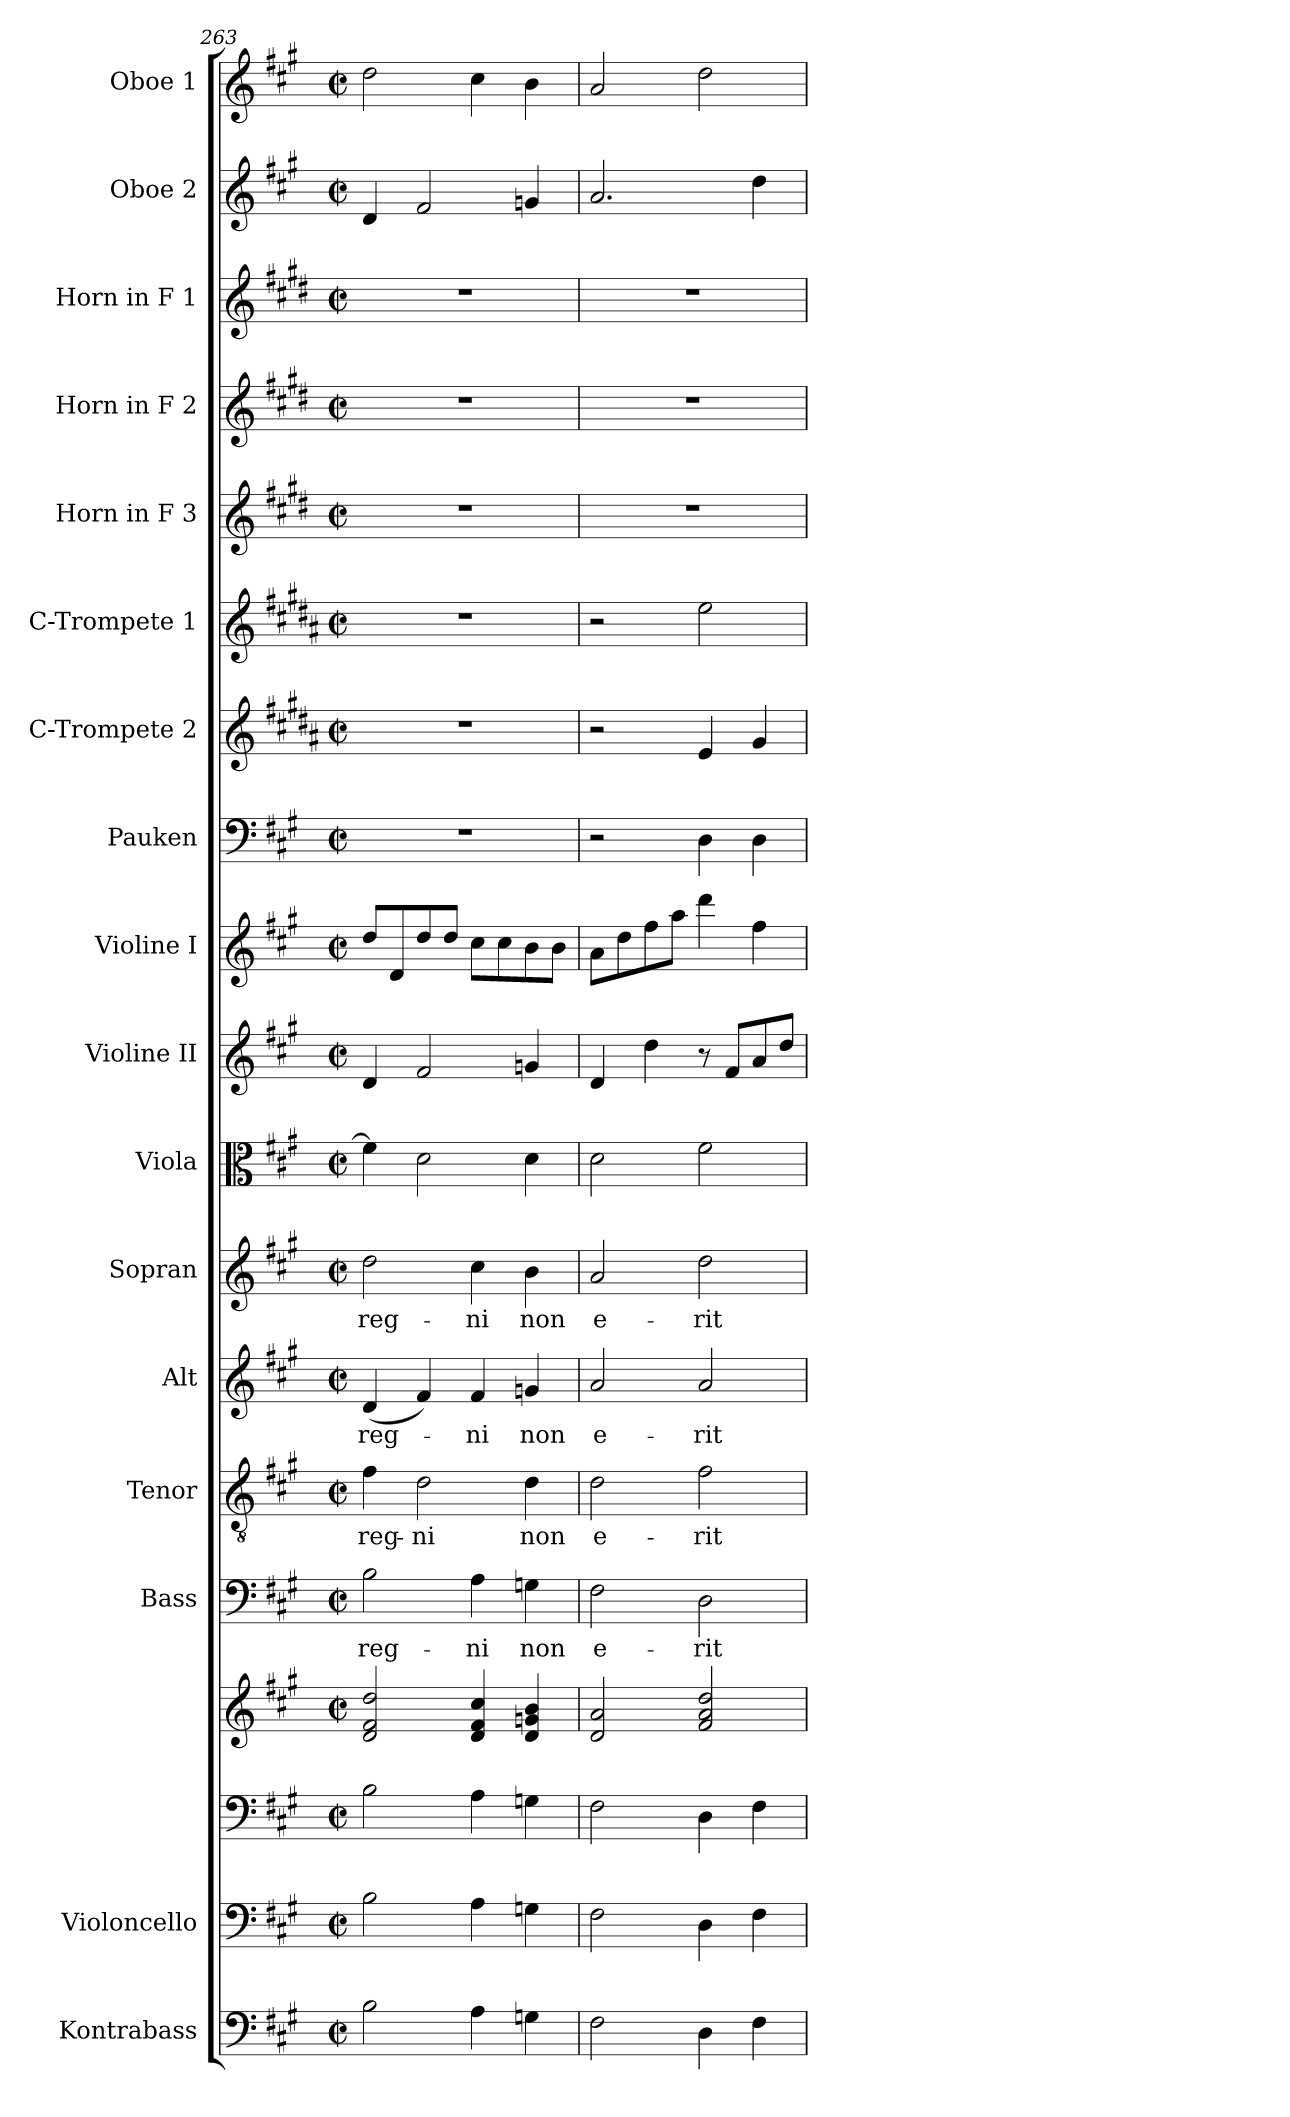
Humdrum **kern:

**kern	**kern	**kern	**kern	**kern	**text	**kern	**text	**kern	**text	**kern	**text	**kern	**kern	**kern	**kern	**kern	**kern	**kern	**kern	**kern	**kern	**kern
*part18	*part17	*part16	*part16	*part15	*part15	*part14	*part14	*part13	*part13	*part12	*part12	*part11	*part10	*part9	*part8	*part7	*part6	*part5	*part4	*part3	*part2	*part1
*staff19	*staff18	*staff17	*staff16	*staff15	*staff15	*staff14	*staff14	*staff13	*staff13	*staff12	*staff12	*staff11	*staff10	*staff9	*staff8	*staff7	*staff6	*staff5	*staff4	*staff3	*staff2	*staff1
*I"Kontrabass	*I"Violoncello	*	*	*I"Bass	*	*I"Tenor	*	*I"Alt	*	*I"Sopran	*	*I"Viola	*I"Violine II	*I"Violine I	*I"Pauken	*I"C-Trompete 2	*I"C-Trompete 1	*I"Horn in F 3	*I"Horn in F 2	*I"Horn in F 1	*I"Oboe 2	*I"Oboe 1
*I'Kb.	*I'Vc.	*	*	*I'B.	*	*I'T.	*	*I'A.	*	*I'S.	*	*I'Vla.	*I'Vl. II	*I'Vl. I	*I'Pk.	*I'C Trp. 2	*I'C Trp. 1	*	*	*	*I'Ob. 2	*I'Ob. 1
*clefF4	*clefF4	*clefF4	*clefG2	*clefF4	*	*clefGv2	*	*clefG2	*	*clefG2	*	*clefC3	*clefG2	*clefG2	*clefF4	*clefG2	*clefG2	*clefG2	*clefG2	*clefG2	*clefG2	*clefG2
*ITrd7c12	*	*	*	*	*	*	*	*	*	*	*	*	*	*	*	*ITrd1c2	*ITrd1c2	*ITrd4c7	*ITrd4c7	*ITrd4c7	*	*
*k[f#c#g#]	*k[f#c#g#]	*k[f#c#g#]	*k[f#c#g#]	*k[f#c#g#]	*	*k[f#c#g#]	*	*k[f#c#g#]	*	*k[f#c#g#]	*	*k[f#c#g#]	*k[f#c#g#]	*k[f#c#g#]	*k[f#c#g#]	*k[f#c#g#]	*k[f#c#g#]	*k[f#c#g#]	*k[f#c#g#]	*k[f#c#g#]	*k[f#c#g#]	*k[f#c#g#]
*A:	*A:	*A:	*A:	*A:	*	*A:	*	*A:	*	*A:	*	*A:	*A:	*A:	*A:	*A:	*A:	*A:	*A:	*A:	*A:	*A:
*M2/2	*M2/2	*M2/2	*M2/2	*M2/2	*	*M2/2	*	*M2/2	*	*M2/2	*	*M2/2	*M2/2	*M2/2	*M2/2	*M2/2	*M2/2	*M2/2	*M2/2	*M2/2	*M2/2	*M2/2
*met(c|)	*met(c|)	*met(c|)	*met(c|)	*met(c|)	*	*met(c|)	*	*met(c|)	*	*met(c|)	*	*met(c|)	*met(c|)	*met(c|)	*met(c|)	*met(c|)	*met(c|)	*met(c|)	*met(c|)	*met(c|)	*met(c|)	*met(c|)
=263	=263	=263	=263	=263	=263	=263	=263	=263	=263	=263	=263	=263	=263	=263	=263	=263	=263	=263	=263	=263	=263	=263
!	!	!	!	!	!LO:LY:b	!	!LO:LY:b	!	!LO:LY:b	!	!LO:LY:b	!	!	!	!	!	!	!	!	!	!	!
2BB\	2B\	2B\	2d/ 2f#/ 2dd/	2B\	reg-	4f#\	reg-	(<4d/	reg-	2dd\	reg-	4f#\]	4d/	8dd/L	1r	1r	1r	1r	1r	1r	4d/	2dd\
.	.	.	.	.	.	.	.	.	.	.	.	.	.	8d/	.	.	.	.	.	.	.	.
!	!	!	!	!	!	!	!LO:LY:b	!	!	!	!	!	!	!	!	!	!	!	!	!	!	!
.	.	.	.	.	.	2d\	-ni	4f#/)	.	.	.	2d\	2f#/	8dd/	.	.	.	.	.	.	2f#/	.
.	.	.	.	.	.	.	.	.	.	.	.	.	.	8dd/J	.	.	.	.	.	.	.	.
!	!	!	!	!	!LO:LY:b	!	!	!	!LO:LY:b	!	!LO:LY:b	!	!	!	!	!	!	!	!	!	!	!
4AA\	4A\	4A\	4d/ 4f#/ 4cc#/	4A\	-ni	.	.	4f#/	-ni	4cc#\	-ni	.	.	8cc#\L	.	.	.	.	.	.	.	4cc#\
.	.	.	.	.	.	.	.	.	.	.	.	.	.	8cc#\	.	.	.	.	.	.	.	.
!	!	!	!	!	!LO:LY:b	!	!LO:LY:b	!	!LO:LY:b	!	!LO:LY:b	!	!	!	!	!	!	!	!	!	!	!
4GGn\	4Gn\	4Gn\	4d/ 4gn/ 4b/	4Gn\	non	4d\	non	4gn/	non	4b\	non	4d\	4gn/	8b\	.	.	.	.	.	.	4gn/	4b\
.	.	.	.	.	.	.	.	.	.	.	.	.	.	8b\J	.	.	.	.	.	.	.	.
!!LO:PB:g=z
=264	=264	=264	=264	=264	=264	=264	=264	=264	=264	=264	=264	=264	=264	=264	=264	=264	=264	=264	=264	=264	=264	=264
!	!	!	!	!	!LO:LY:b	!	!LO:LY:b	!	!LO:LY:b	!	!LO:LY:b	!	!	!	!	!	!	!	!	!	!	!
2FF#\	2F#\	2F#\	2d/ 2a/	2F#\	e-	2d\	e-	2a/	e-	2a/	e-	2d\	4d/	8a\L	2r	2r	2r	1r	1r	1r	2.a/	2a/
.	.	.	.	.	.	.	.	.	.	.	.	.	.	8dd\	.	.	.	.	.	.	.	.
.	.	.	.	.	.	.	.	.	.	.	.	.	4dd\	8ff#\	.	.	.	.	.	.	.	.
.	.	.	.	.	.	.	.	.	.	.	.	.	.	8aa\J	.	.	.	.	.	.	.	.
!	!	!	!	!	!LO:LY:b	!	!LO:LY:b	!	!LO:LY:b	!	!LO:LY:b	!	!	!	!	!	!	!	!	!	!	!
4DD\	4D\	4D\	2f#/ 2a/ 2dd/	2D\	-rit	2f#\	-rit	2a/	-rit	2dd\	-rit	2f#\	8r	4ddd\	4D\	4d/	2dd\	.	.	.	.	2dd\
.	.	.	.	.	.	.	.	.	.	.	.	.	8f#/L	.	.	.	.	.	.	.	.	.
4FF#\	4F#\	4F#\	.	.	.	.	.	.	.	.	.	.	8a/	4ff#\	4D\	4f#/	.	.	.	.	4dd\	.
.	.	.	.	.	.	.	.	.	.	.	.	.	8dd/J	.	.	.	.	.	.	.	.	.
=	=	=	=	=	=	=	=	=	=	=	=	=	=	=	=	=	=	=	=	=	=	=
*-	*-	*-	*-	*-	*-	*-	*-	*-	*-	*-	*-	*-	*-	*-	*-	*-	*-	*-	*-	*-	*-	*-
